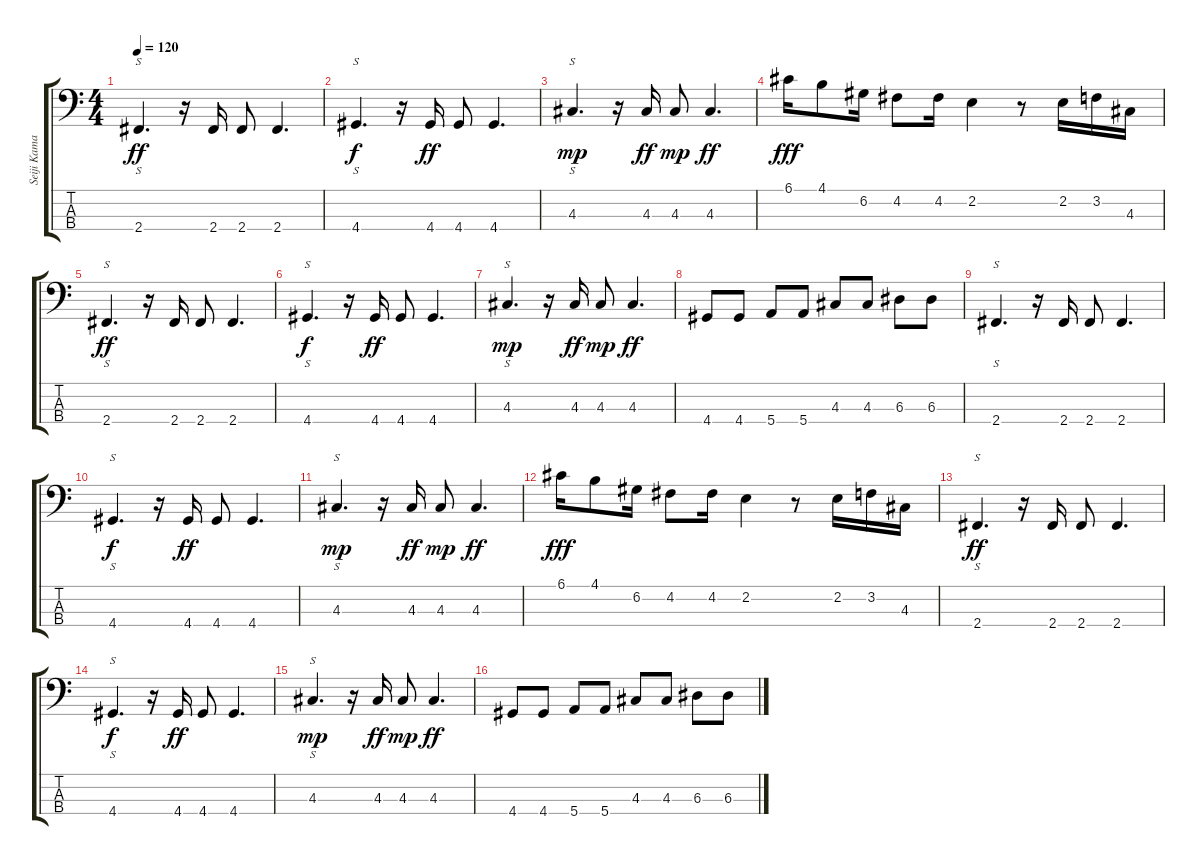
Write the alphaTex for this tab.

\track ("Seiji Kamaeda" "Seiji Kama") {instrument electricbassfinger}
\staff {score tabs}
\tuning (G2 D2 A1 E1) {hide}
\ts (4 4)
\tempo 120
\clef f4
\ks c
2.4.4{s d dy ff} r.16 2.4.16 2.4.8 2.4.4{d} |
4.4.4{s d dy f} r.16 4.4.16{dy ff} 4.4.8 4.4.4{d} |
4.3.4{s d dy mp} r.16 4.3.16{dy ff} 4.3.8{dy mp} 4.3.4{d dy ff} |
6.1.16{dy fff} 4.1.8 6.2.16 4.2.8 4.2.16 2.2.4 r.8 2.2.16 3.2.16 4.3.16 |
2.4.4{s d dy ff} r.16 2.4.16 2.4.8 2.4.4{d} |
4.4.4{s d dy f} r.16 4.4.16{dy ff} 4.4.8 4.4.4{d} |
4.3.4{s d dy mp} r.16 4.3.16{dy ff} 4.3.8{dy mp} 4.3.4{d dy ff} |
4.4.8 4.4.8 5.4.8 5.4.8 4.3.8 4.3.8 6.3.8 6.3.8 |
2.4.4{s d} r.16 2.4.16 2.4.8 2.4.4{d} |
4.4.4{s d dy f} r.16 4.4.16{dy ff} 4.4.8 4.4.4{d} |
4.3.4{s d dy mp} r.16 4.3.16{dy ff} 4.3.8{dy mp} 4.3.4{d dy ff} |
6.1.16{dy fff} 4.1.8 6.2.16 4.2.8 4.2.16 2.2.4 r.8 2.2.16 3.2.16 4.3.16 |
2.4.4{s d dy ff} r.16 2.4.16 2.4.8 2.4.4{d} |
4.4.4{s d dy f} r.16 4.4.16{dy ff} 4.4.8 4.4.4{d} |
4.3.4{s d dy mp} r.16 4.3.16{dy ff} 4.3.8{dy mp} 4.3.4{d dy ff} |
4.4.8 4.4.8 5.4.8 5.4.8 4.3.8 4.3.8 6.3.8 6.3.8
